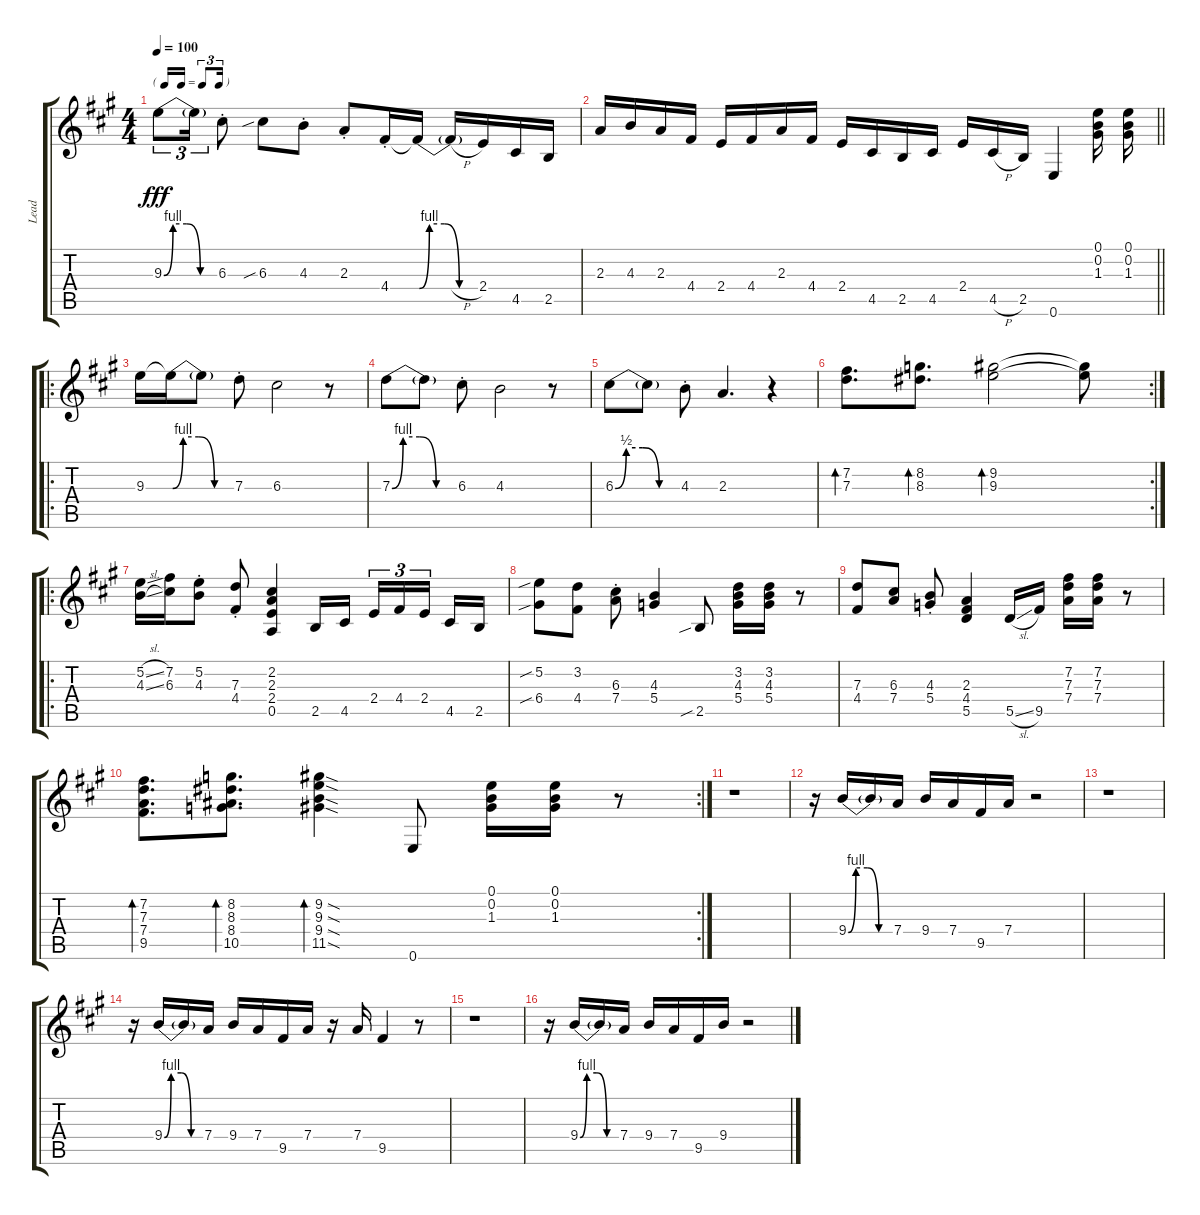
\track ("Lead" "Lead") {instrument acousticguitarnylon}
\staff {score tabs}
\tuning (E4 B3 G3 D3 A2 E2) {hide}
\ts (4 4)
\tf triplet16th
\tempo 100
\clef g2
\ks a
9.3{be (custom 0 0 10 4 25 4 40 0 60 0)}.8{tu (3 2) dy fff instrument acousticguitarnylon} 9.3{t}.16{tu (3 2)} 6.3{st}.8 6.3{sib}.8 4.3{st}.8 2.3{st}.8 4.4{st}.16 4.4{be (custom 0 0 10 4 25 4 40 0 60 0) t}.16 4.4{h t}.16 2.4.16 4.5.16 2.5.16 |
\barLineRight lightlight
2.3.16 4.3.16 2.3.16 4.4.16 2.4.16 4.4.16 2.3.16 4.4.16 2.4.16 4.5.16 2.5.16 4.5.16 2.4.16 4.5{h}.16 2.5.16 0.6.4 (0.1 0.2 1.3).16 (0.1 0.2 1.3).16 |
\ro
9.3.16 9.3{be (custom 0 0 10 4 25 4 40 0 60 0) t}.16 9.3{t}.8 7.3{st}.8 6.3.2 r.8 |
7.3{be (custom 0 0 10 4 25 4 40 0 60 0)}.8 7.3{t}.8 6.3{st}.8 4.3.2 r.8 |
6.3{be (custom 0 0 10 2 25 2 40 0 60 0)}.8 6.3{t}.8 4.3{st}.8 2.3.4{d} r.4 |
\rc 2
(7.2 7.3).8{d bd 30} (8.2 8.3).8{d bd 30} (9.2 9.3).2{bd 30} (9.2{t} 9.3{t}).8 |
\ro
(5.2{sl} 4.3{sl}).16 (7.2 6.3).16 (5.2{st} 4.3{st}).8 (7.3{st} 4.4{st}).8 (2.2 2.3 2.4 0.5).4 2.5.16 4.5.16 2.4.16{tu (3 2)} 4.4.16{tu (3 2)} 2.4.16{tu (3 2) beam splitsecondary} 4.5.16 2.5.16 |
(5.2{sib} 6.4{sib}).8 (3.2 4.4).8 (6.3{st} 7.4{st}).8 (4.3 5.4).4 2.5{sib}.8 (3.2 4.3 5.4).16 (3.2 4.3 5.4).16 r.8 |
(7.3 4.4).8 (6.3 7.4).8 (4.3{st} 5.4{st}).8 (2.3 4.4 5.5).4 5.5{sl}.16 9.5.16 (7.2 7.3 7.4).16 (7.2 7.3 7.4).16 r.8 |
\rc 2
(7.2 7.3 7.4 9.5).8{d bd 30} (8.2 8.3 8.4 10.5).8{d bd 30} (9.2{sod} 9.3{sod} 9.4{sod} 11.5{sod}).4{bd 30} 0.6.8 (0.1 0.2 1.3).16 (0.1 0.2 1.3).16 r.8 |
r.1 |
r.16 9.4{be (custom 0 0 10 4 25 4 40 0 60 0)}.16 9.4{t}.16 7.4.16 9.4.16 7.4.16 9.5.16 7.4.16 r.2 |
r.1 |
r.16 9.4{be (custom 0 0 10 4 25 4 40 0 60 0)}.16 9.4{t}.16 7.4.16 9.4.16 7.4.16 9.5.16 7.4.16 r.16 7.4.16 9.5.4 r.8 |
r.1 |
r.16 9.4{be (custom 0 0 10 4 25 4 40 0 60 0)}.16 9.4{t}.16 7.4.16 9.4.16 7.4.16 9.5.16 9.4.16 r.2
